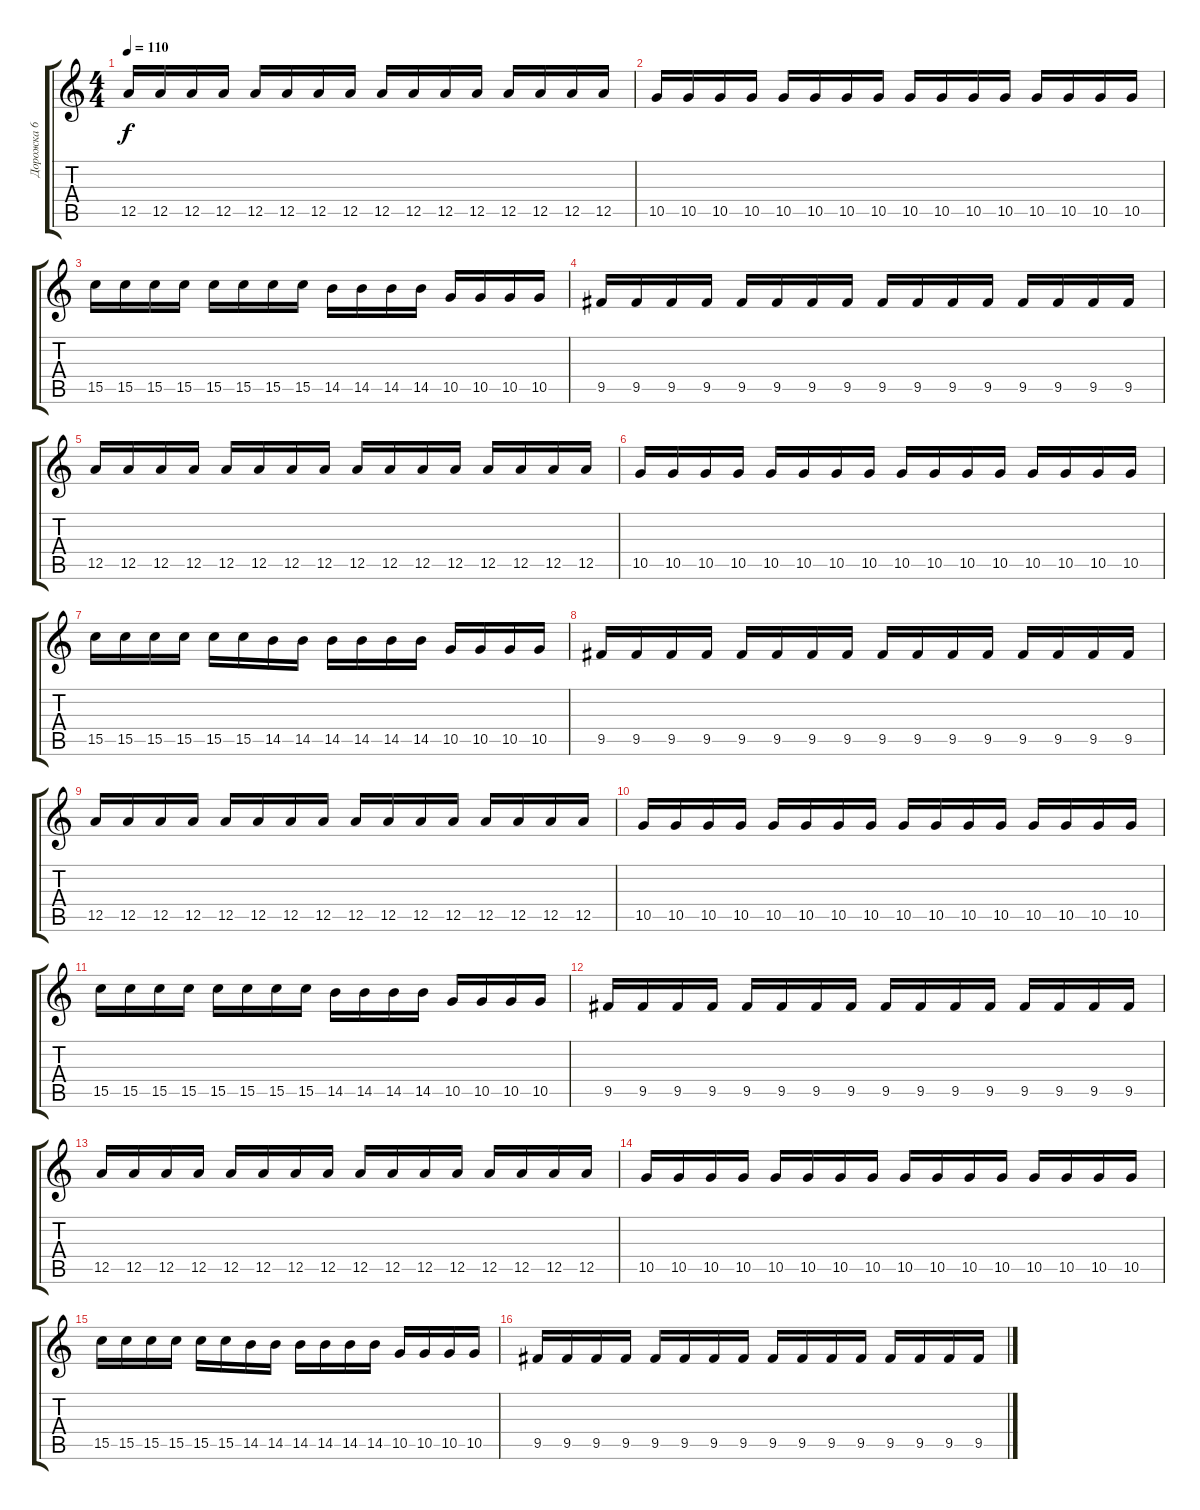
\track ("Дорожка 6" "Дорожка 6") {instrument distortionguitar}
\staff {score tabs}
\tuning (E4 B3 G3 D3 A2 E2) {hide}
\ts (4 4)
\tempo 110
\clef g2
\ks c
12.5.16{dy f} 12.5.16 12.5.16 12.5.16 12.5.16 12.5.16 12.5.16 12.5.16 12.5.16 12.5.16 12.5.16 12.5.16 12.5.16 12.5.16 12.5.16 12.5.16 |
10.5.16 10.5.16 10.5.16 10.5.16 10.5.16 10.5.16 10.5.16 10.5.16 10.5.16 10.5.16 10.5.16 10.5.16 10.5.16 10.5.16 10.5.16 10.5.16 |
15.5.16 15.5.16 15.5.16 15.5.16 15.5.16 15.5.16 15.5.16 15.5.16 14.5.16 14.5.16 14.5.16 14.5.16 10.5.16 10.5.16 10.5.16 10.5.16 |
9.5.16 9.5.16 9.5.16 9.5.16 9.5.16 9.5.16 9.5.16 9.5.16 9.5.16 9.5.16 9.5.16 9.5.16 9.5.16 9.5.16 9.5.16 9.5.16 |
12.5.16 12.5.16 12.5.16 12.5.16 12.5.16 12.5.16 12.5.16 12.5.16 12.5.16 12.5.16 12.5.16 12.5.16 12.5.16 12.5.16 12.5.16 12.5.16 |
10.5.16 10.5.16 10.5.16 10.5.16 10.5.16 10.5.16 10.5.16 10.5.16 10.5.16 10.5.16 10.5.16 10.5.16 10.5.16 10.5.16 10.5.16 10.5.16 |
15.5.16 15.5.16 15.5.16 15.5.16 15.5.16 15.5.16 14.5.16 14.5.16 14.5.16 14.5.16 14.5.16 14.5.16 10.5.16 10.5.16 10.5.16 10.5.16 |
9.5.16 9.5.16 9.5.16 9.5.16 9.5.16 9.5.16 9.5.16 9.5.16 9.5.16 9.5.16 9.5.16 9.5.16 9.5.16 9.5.16 9.5.16 9.5.16 |
12.5.16 12.5.16 12.5.16 12.5.16 12.5.16 12.5.16 12.5.16 12.5.16 12.5.16 12.5.16 12.5.16 12.5.16 12.5.16 12.5.16 12.5.16 12.5.16 |
10.5.16 10.5.16 10.5.16 10.5.16 10.5.16 10.5.16 10.5.16 10.5.16 10.5.16 10.5.16 10.5.16 10.5.16 10.5.16 10.5.16 10.5.16 10.5.16 |
15.5.16 15.5.16 15.5.16 15.5.16 15.5.16 15.5.16 15.5.16 15.5.16 14.5.16 14.5.16 14.5.16 14.5.16 10.5.16 10.5.16 10.5.16 10.5.16 |
9.5.16 9.5.16 9.5.16 9.5.16 9.5.16 9.5.16 9.5.16 9.5.16 9.5.16 9.5.16 9.5.16 9.5.16 9.5.16 9.5.16 9.5.16 9.5.16 |
12.5.16 12.5.16 12.5.16 12.5.16 12.5.16 12.5.16 12.5.16 12.5.16 12.5.16 12.5.16 12.5.16 12.5.16 12.5.16 12.5.16 12.5.16 12.5.16 |
10.5.16 10.5.16 10.5.16 10.5.16 10.5.16 10.5.16 10.5.16 10.5.16 10.5.16 10.5.16 10.5.16 10.5.16 10.5.16 10.5.16 10.5.16 10.5.16 |
15.5.16 15.5.16 15.5.16 15.5.16 15.5.16 15.5.16 14.5.16 14.5.16 14.5.16 14.5.16 14.5.16 14.5.16 10.5.16 10.5.16 10.5.16 10.5.16 |
9.5.16 9.5.16 9.5.16 9.5.16 9.5.16 9.5.16 9.5.16 9.5.16 9.5.16 9.5.16 9.5.16 9.5.16 9.5.16 9.5.16 9.5.16 9.5.16
